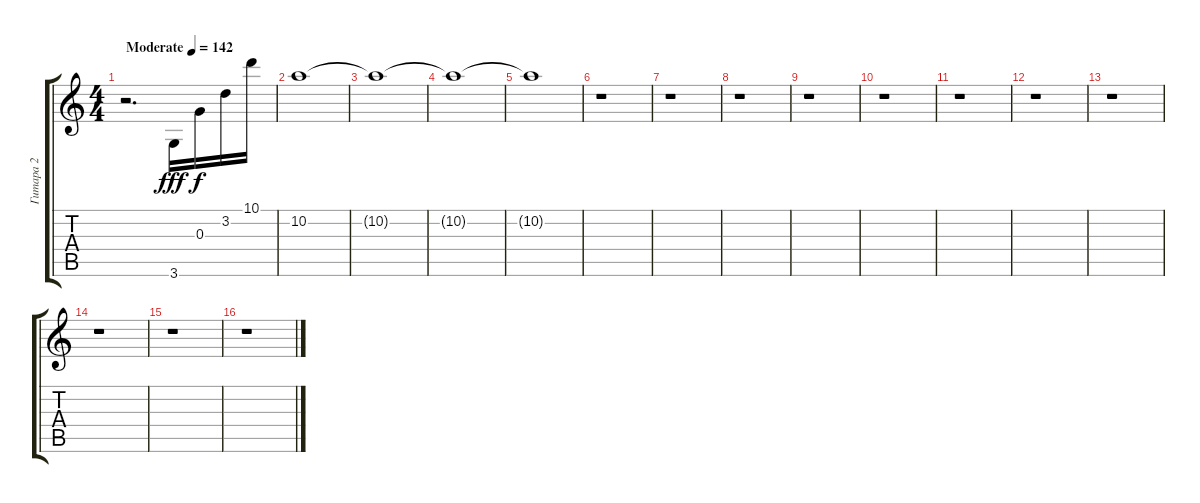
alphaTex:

\track ("Гитара 2" "Гитара 2") {instrument electricguitarclean}
\staff {score tabs}
\tuning (E4 B3 G3 D3 A2 E2) {hide}
\ts (4 4)
\tempo (142 "Moderate")
\clef g2
\ks c
r.2{d dy fff instrument electricguitarclean} 3.6.16 0.3.16{dy f} 3.2.16 10.1.16 |
10.2.1 |
10.2{t}.1 |
10.2{t}.1 |
10.2{t}.1 |
r.1 |
r.1 |
r.1 |
r.1 |
r.1 |
r.1 |
r.1 |
r.1 |
r.1 |
r.1 |
r.1
